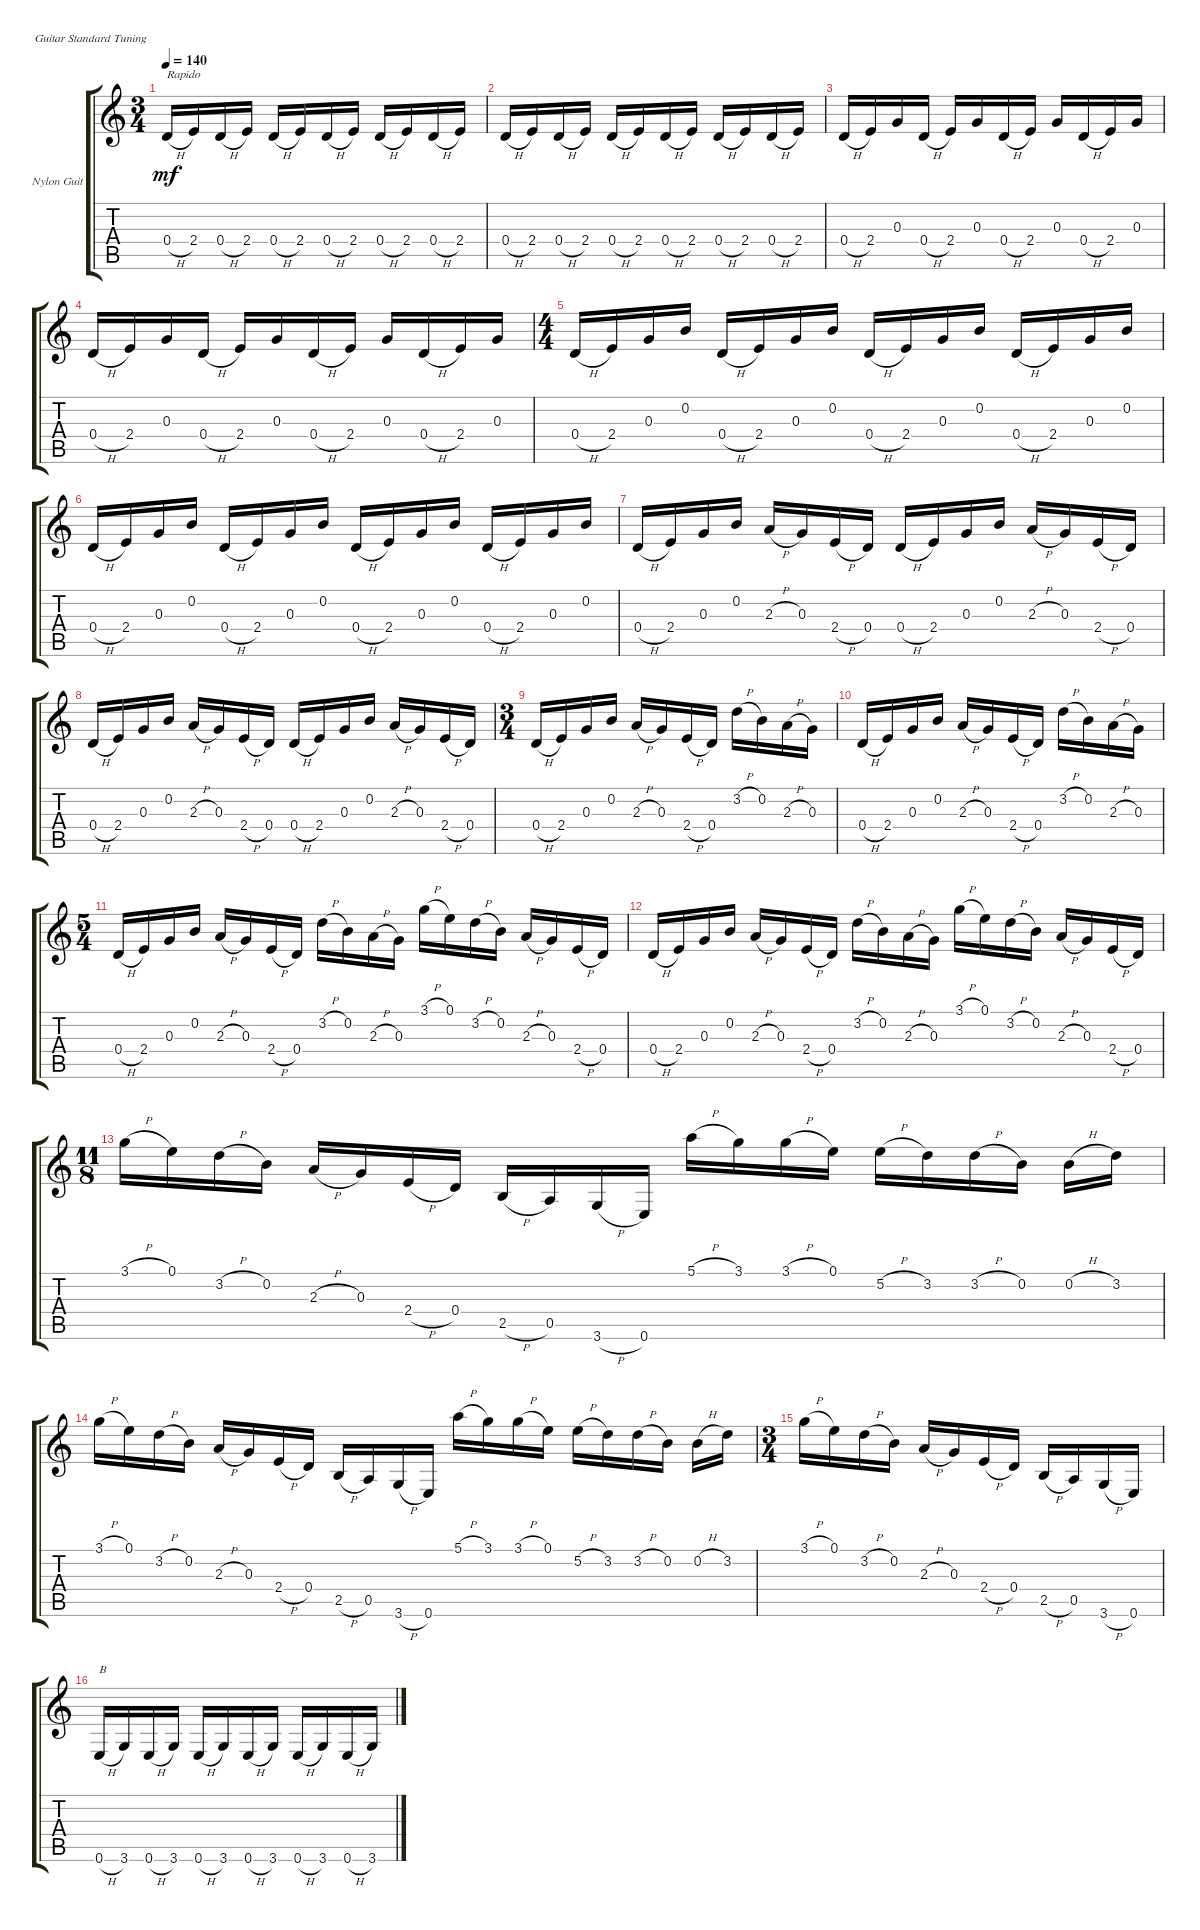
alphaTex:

\defaultSystemsLayout 4
\bracketExtendMode groupsimilarinstruments
\firstSystemTrackNameOrientation horizontal
\otherSystemsTrackNameOrientation horizontal
\track ("Nylon Guitar" "Nylon Guit") {instrument acousticguitarsteel}
\staff {score tabs}
\tuning (E4 B3 G3 D3 A2 E2)
\ts (3 4)
\tempo 140
\clef g2
\ks c
0.4{h}.16{txt "Rapido" dy mf} 2.4.16 0.4{h}.16 2.4.16 0.4{h}.16 2.4.16 0.4{h}.16 2.4.16 0.4{h}.16 2.4.16 0.4{h}.16 2.4.16 |
0.4{h}.16 2.4.16 0.4{h}.16 2.4.16 0.4{h}.16 2.4.16 0.4{h}.16 2.4.16 0.4{h}.16 2.4.16 0.4{h}.16 2.4.16 |
0.4{h}.16 2.4.16 0.3.16 0.4{h}.16 2.4.16 0.3.16 0.4{h}.16 2.4.16 0.3.16 0.4{h}.16 2.4.16 0.3.16 |
0.4{h}.16 2.4.16 0.3.16 0.4{h}.16 2.4.16 0.3.16 0.4{h}.16 2.4.16 0.3.16 0.4{h}.16 2.4.16 0.3.16 |
\ts (4 4)
0.4{h}.16 2.4.16 0.3.16 0.2.16 0.4{h}.16 2.4.16 0.3.16 0.2.16 0.4{h}.16 2.4.16 0.3.16 0.2.16 0.4{h}.16 2.4.16 0.3.16 0.2.16 |
0.4{h}.16 2.4.16 0.3.16 0.2.16 0.4{h}.16 2.4.16 0.3.16 0.2.16 0.4{h}.16 2.4.16 0.3.16 0.2.16 0.4{h}.16 2.4.16 0.3.16 0.2.16 |
0.4{h}.16 2.4.16 0.3.16 0.2.16 2.3{h}.16 0.3.16 2.4{h}.16 0.4.16 0.4{h}.16 2.4.16 0.3.16 0.2.16 2.3{h}.16 0.3.16 2.4{h}.16 0.4.16 |
0.4{h}.16 2.4.16 0.3.16 0.2.16 2.3{h}.16 0.3.16 2.4{h}.16 0.4.16 0.4{h}.16 2.4.16 0.3.16 0.2.16 2.3{h}.16 0.3.16 2.4{h}.16 0.4.16 |
\ts (3 4)
0.4{h}.16 2.4.16 0.3.16 0.2.16 2.3{h}.16 0.3.16 2.4{h}.16 0.4.16 3.2{h}.16 0.2.16 2.3{h}.16 0.3.16 |
0.4{h}.16 2.4.16 0.3.16 0.2.16 2.3{h}.16 0.3.16 2.4{h}.16 0.4.16 3.2{h}.16 0.2.16 2.3{h}.16 0.3.16 |
\ts (5 4)
0.4{h}.16 2.4.16 0.3.16 0.2.16 2.3{h}.16 0.3.16 2.4{h}.16 0.4.16 3.2{h}.16 0.2.16 2.3{h}.16 0.3.16 3.1{h}.16 0.1.16 3.2{h}.16 0.2.16 2.3{h}.16 0.3.16 2.4{h}.16 0.4.16 |
0.4{h}.16 2.4.16 0.3.16 0.2.16 2.3{h}.16 0.3.16 2.4{h}.16 0.4.16 3.2{h}.16 0.2.16 2.3{h}.16 0.3.16 3.1{h}.16 0.1.16 3.2{h}.16 0.2.16 2.3{h}.16 0.3.16 2.4{h}.16 0.4.16 |
\ts (11 8)
3.1{h}.16 0.1.16 3.2{h}.16 0.2.16 2.3{h}.16 0.3.16 2.4{h}.16 0.4.16 2.5{h}.16 0.5.16 3.6{h}.16 0.6.16 5.1{h}.16 3.1.16 3.1{h}.16 0.1.16 5.2{h}.16 3.2.16 3.2{h}.16 0.2.16 0.2{h}.16 3.2.16 |
3.1{h}.16 0.1.16 3.2{h}.16 0.2.16 2.3{h}.16 0.3.16 2.4{h}.16 0.4.16 2.5{h}.16 0.5.16 3.6{h}.16 0.6.16 5.1{h}.16 3.1.16 3.1{h}.16 0.1.16 5.2{h}.16 3.2.16 3.2{h}.16 0.2.16 0.2{h}.16 3.2.16 |
\ts (3 4)
3.1{h}.16 0.1.16 3.2{h}.16 0.2.16 2.3{h}.16 0.3.16 2.4{h}.16 0.4.16 2.5{h}.16 0.5.16 3.6{h}.16 0.6.16 |
0.6{h}.16{txt "B"} 3.6.16 0.6{h}.16 3.6.16 0.6{h}.16 3.6.16 0.6{h}.16 3.6.16 0.6{h}.16 3.6.16 0.6{h}.16 3.6.16
